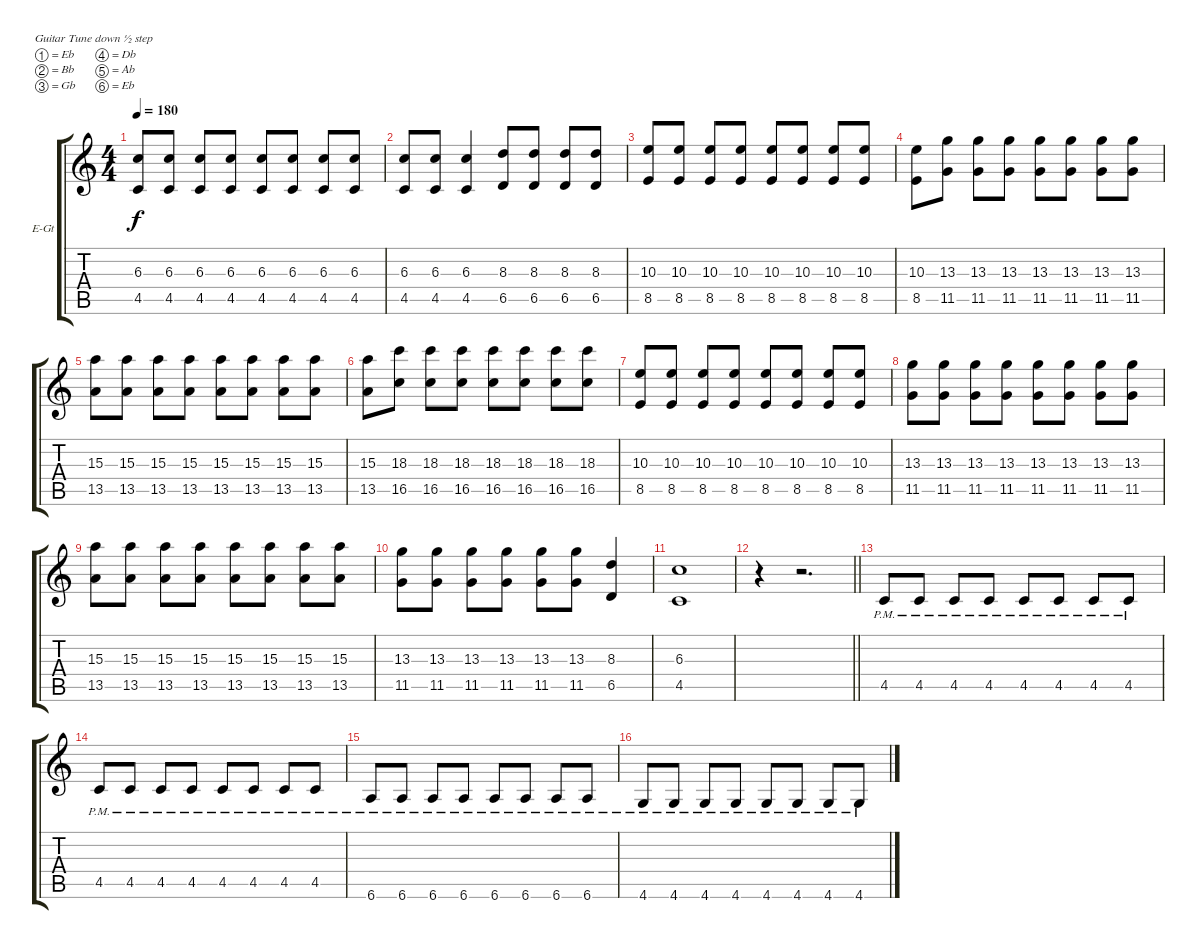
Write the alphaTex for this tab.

\bracketExtendMode groupsimilarinstruments
\firstSystemTrackNameOrientation horizontal
\otherSystemsTrackNameOrientation horizontal
\track ("Electric Guitar" "E-Gt") {instrument overdrivenguitar}
\staff {score tabs}
\tuning (Eb4 Bb3 Gb3 Db3 Ab2 Eb2)
\ts (4 4)
\tempo 180
\clef g2
\ks c
(6.3 4.5).8{dy f} (6.3 4.5).8 (6.3 4.5).8 (6.3 4.5).8 (6.3 4.5).8 (6.3 4.5).8 (6.3 4.5).8 (6.3 4.5).8 |
(6.3 4.5).8 (6.3 4.5).8 (6.3 4.5).4 (8.3 6.5).8 (8.3 6.5).8 (8.3 6.5).8 (8.3 6.5).8 |
(10.3 8.5).8 (10.3 8.5).8 (10.3 8.5).8 (10.3 8.5).8 (10.3 8.5).8 (10.3 8.5).8 (10.3 8.5).8 (10.3 8.5).8 |
(10.3 8.5).8 (13.3 11.5).8 (13.3 11.5).8 (13.3 11.5).8 (13.3 11.5).8 (13.3 11.5).8 (13.3 11.5).8 (13.3 11.5).8 |
(15.3 13.5).8 (15.3 13.5).8 (15.3 13.5).8 (15.3 13.5).8 (15.3 13.5).8 (15.3 13.5).8 (15.3 13.5).8 (15.3 13.5).8 |
(15.3 13.5).8 (18.3 16.5).8 (18.3 16.5).8 (18.3 16.5).8 (18.3 16.5).8 (18.3 16.5).8 (18.3 16.5).8 (18.3 16.5).8 |
(10.3 8.5).8 (10.3 8.5).8 (10.3 8.5).8 (10.3 8.5).8 (10.3 8.5).8 (10.3 8.5).8 (10.3 8.5).8 (10.3 8.5).8 |
(13.3 11.5).8 (13.3 11.5).8 (13.3 11.5).8 (13.3 11.5).8 (13.3 11.5).8 (13.3 11.5).8 (13.3 11.5).8 (13.3 11.5).8 |
(15.3 13.5).8 (15.3 13.5).8 (15.3 13.5).8 (15.3 13.5).8 (15.3 13.5).8 (15.3 13.5).8 (15.3 13.5).8 (15.3 13.5).8 |
(13.3 11.5).8 (13.3 11.5).8 (13.3 11.5).8 (13.3 11.5).8 (13.3 11.5).8 (13.3 11.5).8 (8.3 6.5).4 |
(6.3 4.5).1 |
\barLineRight lightlight
r.4 r.2{d} |
4.5{pm}.8 4.5{pm}.8 4.5{pm}.8 4.5{pm}.8 4.5{pm}.8 4.5{pm}.8 4.5{pm}.8 4.5{pm}.8 |
4.5{pm}.8 4.5{pm}.8 4.5{pm}.8 4.5{pm}.8 4.5{pm}.8 4.5{pm}.8 4.5{pm}.8 4.5{pm}.8 |
6.6{pm}.8 6.6{pm}.8 6.6{pm}.8 6.6{pm}.8 6.6{pm}.8 6.6{pm}.8 6.6{pm}.8 6.6{pm}.8 |
4.6{pm}.8 4.6{pm}.8 4.6{pm}.8 4.6{pm}.8 4.6{pm}.8 4.6{pm}.8 4.6{pm}.8 4.6{pm}.8
